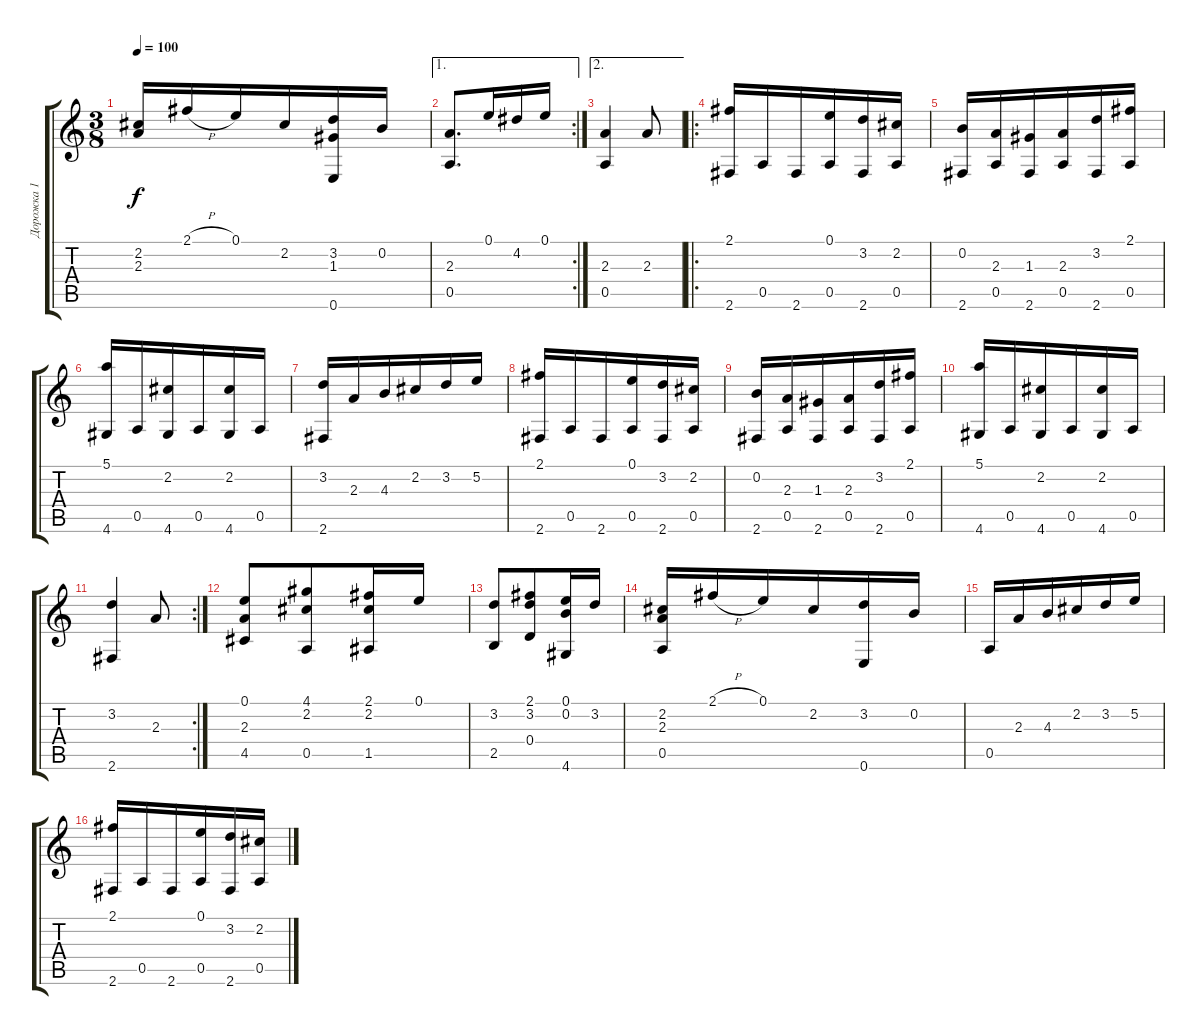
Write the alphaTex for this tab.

\track ("Дорожка 1" "Дорожка 1") {instrument acousticguitarnylon}
\staff {score tabs}
\tuning (E4 B3 G3 D3 A2 E2) {hide}
\ts (3 8)
\tempo 100
\clef g2
\ks c
(2.2 2.3).16{dy f} 2.1{h}.16 0.1.16 2.2.16 (3.2 1.3 0.6).16 0.2.16 |
\ae 1
\rc 2
(2.3 0.5).8{d} 0.1.16 4.2.16 0.1.16 |
\ae 2
(2.3 0.5).4 2.3.8 |
\ro
(2.1 2.6).16 0.5.16 2.6.16 (0.1 0.5).16 (3.2 2.6).16 (2.2 0.5).16 |
(0.2 2.6).16 (2.3 0.5).16 (1.3 2.6).16 (2.3 0.5).16 (3.2 2.6).16 (2.1 0.5).16 |
(5.1 4.6).16 0.5.16 (2.2 4.6).16 0.5.16 (2.2 4.6).16 0.5.16 |
(3.2 2.6).16 2.3.16 4.3.16 2.2.16 3.2.16 5.2.16 |
(2.1 2.6).16 0.5.16 2.6.16 (0.1 0.5).16 (3.2 2.6).16 (2.2 0.5).16 |
(0.2 2.6).16 (2.3 0.5).16 (1.3 2.6).16 (2.3 0.5).16 (3.2 2.6).16 (2.1 0.5).16 |
(5.1 4.6).16 0.5.16 (2.2 4.6).16 0.5.16 (2.2 4.6).16 0.5.16 |
\rc 2
(3.2 2.6).4 2.3.8 |
(0.1 2.3 4.5).8 (4.1 2.2 0.5).8 (2.1 2.2 1.5).16 0.1.16 |
(3.2 2.5).8 (2.1 3.2 0.4).8 (0.1 0.2 4.6).16 3.2.16 |
(2.2 2.3 0.5).16 2.1{h}.16 0.1.16 2.2.16 (3.2 0.6).16 0.2.16 |
0.5.16 2.3.16 4.3.16 2.2.16 3.2.16 5.2.16 |
(2.1 2.6).16 0.5.16 2.6.16 (0.1 0.5).16 (3.2 2.6).16 (2.2 0.5).16
